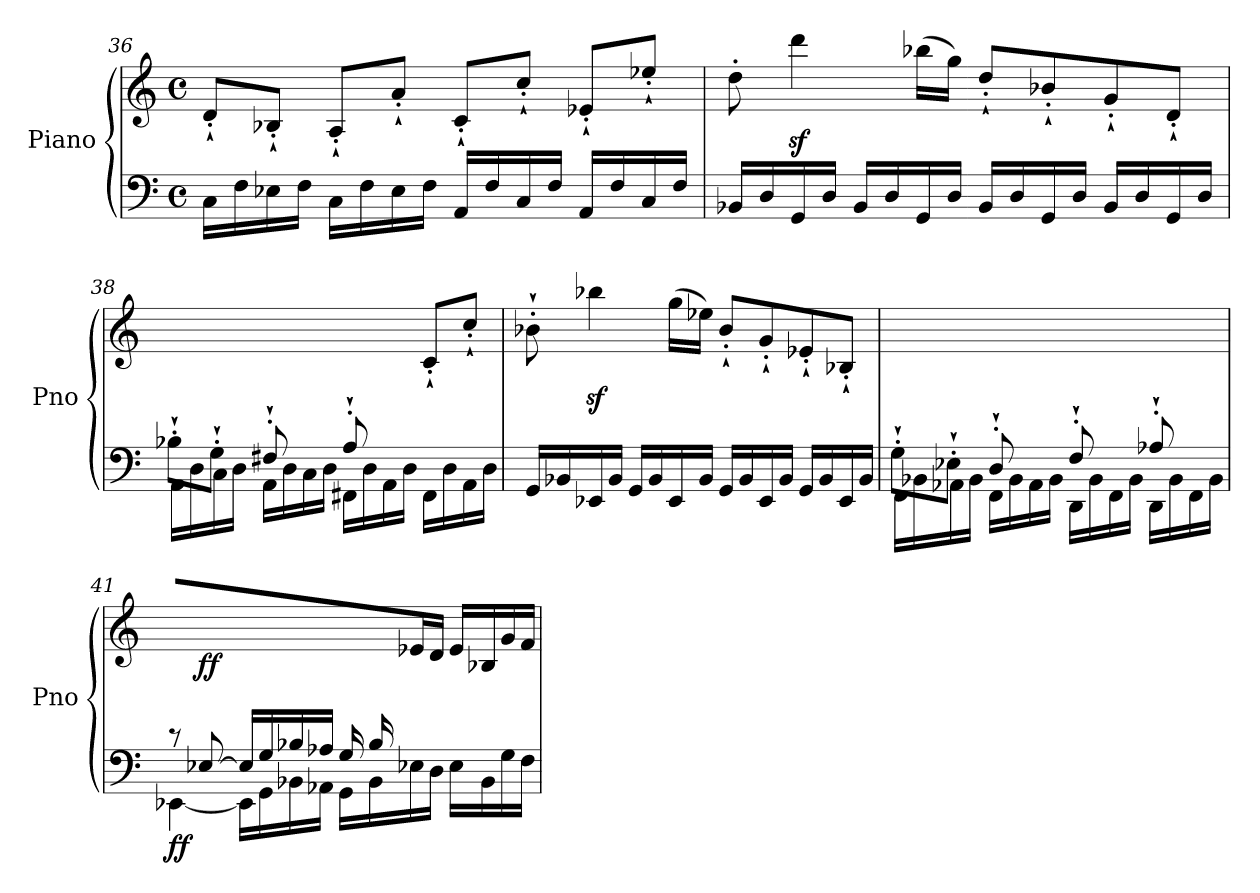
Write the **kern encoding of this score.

**kern	**kern	**dynam
*part1	*part1	*part1
*staff2	*staff1	*staff1/2
*I"Piano	*	*
*I'Pno	*	*
*clefF4	*clefG2	*
*k[]	*k[]	*
*M4/4	*M4/4	*
*met(c)	*met(c)	*
=36	=36	=36
16C\LL	8d`'/L	.
16F\	.	.
16E-X\	8B-X`'/J	.
16F\JJ	.	.
16C\LL	8A`'/L	.
16F\	.	.
16E-\	8a`'/J	.
16F\JJ	.	.
16AA/LL	8c`'/L	.
16F/	.	.
16C/	8cc`'/J	.
16F/JJ	.	.
16AA/LL	8e-X`'/L	.
16F/	.	.
16C/	8ee-X`'/J	.
16F/JJ	.	.
=37	=37	=37
16BB-X/LL	8dd'\	.
16D/	.	.
16GG/	4dddz<\	.
16D/JJ	.	.
16BB-/LL	.	.
16D/	.	.
16GG/	(16bb-X\LL	.
16D/JJ	16gg\JJ)	.
16BB-/LL	8dd`'/L	.
16D/	.	.
16GG/	8b-X`'/	.
16D/JJ	.	.
16BB-/LL	8g`'/	.
16D/	.	.
16GG/	8d`'/J	.
16D/JJ	.	.
!!LO:LB:g=z
=38	=38	=38
*^	*	*
8B-X`'\L	16AA\LL	4.ryy	.
.	16D\	.	.
8G'`\J	16C\	.	.
.	16D\JJ	.	.
8F#X`'/L	16AA\LL	.	.
.	16D\	.	.
8ryy	16C\	8f#X`'\J	.
.	16D\JJ	.	.
8A`'/L	16FF#X\LL	8ryy	.
.	16D\	.	.
4.ryy	16AA\	8a`'\J	.
.	16D\JJ	.	.
.	16FF#\LL	8c`'/L	.
.	16D\	.	.
.	16AA\	8cc`'/J	.
.	16D\JJ	.	.
*v	*v	*	*
=39	=39	=39
16GG/LL	8b-X`'\	.
16BB-X/	.	.
16EE-X/	4bb-Xz<\	.
16BB-/JJ	.	.
16GG/LL	.	.
16BB-/	.	.
16EE-/	(16gg\LL	.
16BB-/JJ	16ee-X\JJ)	.
16GG/LL	8b-`'/L	.
16BB-/	.	.
16EE-/	8g`'/	.
16BB-/JJ	.	.
16GG/LL	8e-X`'/	.
16BB-/	.	.
16EE-/	8B-X`'/J	.
16BB-/JJ	.	.
=40	=40	=40
*^	*	*
8G`'\L	16FF\LL	4.ryy	.
.	16BB-X\	.	.
8E-X`'\J	16AA-X\	.	.
.	16BB-\JJ	.	.
8D'`/L	16FF\LL	.	.
.	16BB-\	.	.
8ryy	16AA-\	8d`'\J	.
.	16BB-\JJ	.	.
8F'`/L	16DD\LL	8ryy	.
.	16BB-\	.	.
8ryy	16FF\	8f`'\J	.
.	16BB-\JJ	.	.
8A-X'`/L	16DD\LL	8ryy	.
.	16BB-\	.	.
8ryy	16FF\	8a-X`'\J	.
.	16BB-\JJ	.	.
!!LO:LB:g=z
=41	=41	=41	=41
!	!	!	!LO:DY:b=2
8ryy	[4EE-X\	8rCC	ff
!	!	!	!LO:DY:b
[8E-X/	.	2ryy	ff
(>16E-/LL]	16EE-\LL]	.	.
16G/	16GG\	.	.
16B-X/	16BB-X\	.	.
16A-X/JJ	16AA-X\JJ	.	.
16G/LL	16GG\LL	.	.
16B-/	16BB-\	.	.
4.ryy	16E-X\	16e-X/	.
.	16D\JJ	16d/JJ	.
.	16E-\LL	16e-/LL	.
.	16BB-\	16B-X/	.
.	16G\	16g/	.
.	16F\JJ	16f/JJ)	.
*v	*v	*	*
=	=	=
*-	*-	*-
